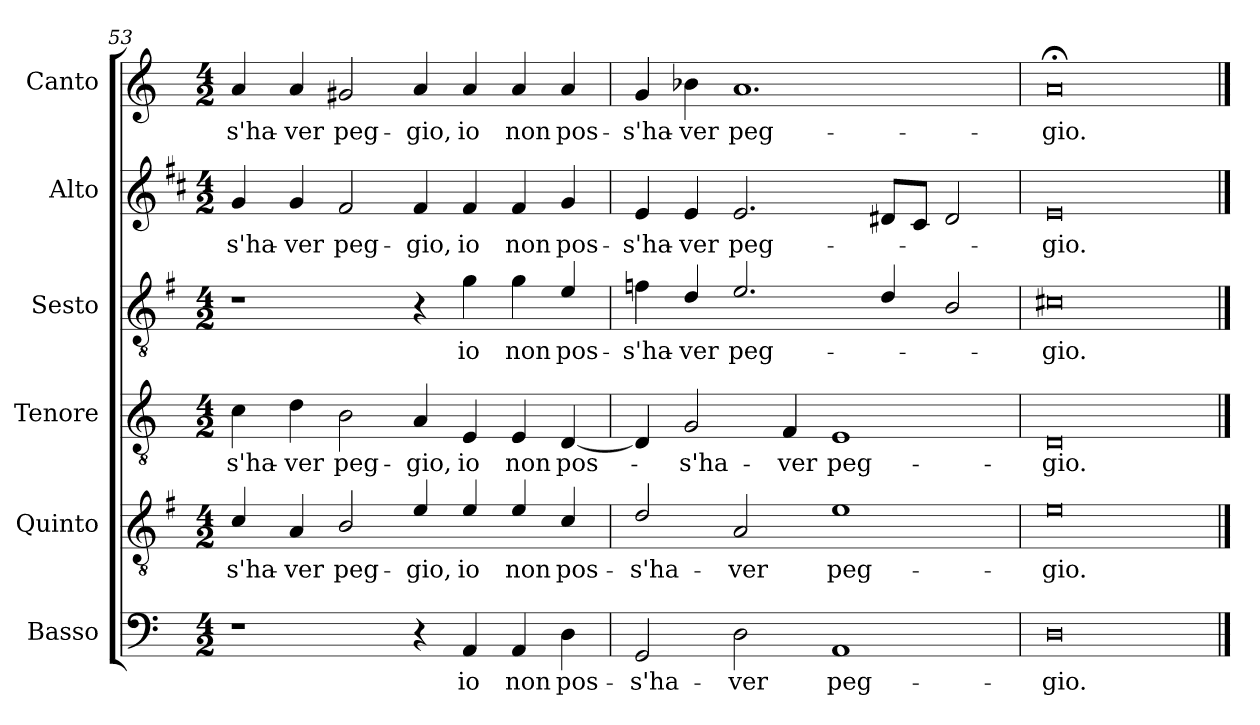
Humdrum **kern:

**kern	**text	**kern	**text	**kern	**text	**kern	**text	**kern	**text	**kern	**text
*part6	*part6	*part5	*part5	*part4	*part4	*part3	*part3	*part2	*part2	*part1	*part1
*staff6	*staff6	*staff5	*staff5	*staff4	*staff4	*staff3	*staff3	*staff2	*staff2	*staff1	*staff1
*I"Basso	*	*I"Quinto	*	*I"Tenore	*	*I"Sesto	*	*I"Alto	*	*I"Canto	*
*I'B	*	*	*	*I'T	*	*	*	*I'A	*	*I'C	*
*clefF4	*	*clefGv2	*	*clefGv2	*	*clefGv2	*	*clefG2	*	*clefG2	*
*	*	*ITrd4c7	*	*	*	*ITrd4c7	*	*ITrd1c2	*	*	*
*k[]	*	*k[]	*	*k[]	*	*k[]	*	*k[]	*	*k[]	*
*C:	*	*C:	*	*C:	*	*C:	*	*C:	*	*C:	*
*M4/2	*	*M4/2	*	*M4/2	*	*M4/2	*	*M4/2	*	*M4/2	*
=53	=53	=53	=53	=53	=53	=53	=53	=53	=53	=53	=53
!	!	!	!LO:LY:b	!	!LO:LY:b	!	!	!	!LO:LY:b	!	!LO:LY:b
1r	.	4F/	-s'ha-	4c\	-s'ha-	1r	.	4f/	-s'ha-	4a/	-s'ha-
!	!	!	!LO:LY:b	!	!LO:LY:b	!	!	!	!LO:LY:b	!	!LO:LY:b
.	.	4D/	-ver	4d\	-ver	.	.	4f/	-ver	4a/	-ver
!	!	!	!LO:LY:b	!	!LO:LY:b	!	!	!	!LO:LY:b	!	!LO:LY:b
.	.	2E/	peg-	2B\	peg-	.	.	2e/	peg-	2g#X/	peg-
!	!	!	!LO:LY:b	!	!LO:LY:b	!	!	!	!LO:LY:b	!	!LO:LY:b
4r	.	4A/	-gio,	4A/	-gio,	4r	.	4e/	-gio,	4a/	-gio,
!	!LO:LY:b	!	!LO:LY:b	!	!LO:LY:b	!	!LO:LY:b	!	!LO:LY:b	!	!LO:LY:b
4AA/	io	4A/	io	4E/	io	4c\	io	4e/	io	4a/	io
!	!LO:LY:b	!	!LO:LY:b	!	!LO:LY:b	!	!LO:LY:b	!	!LO:LY:b	!	!LO:LY:b
4AA/	non	4A/	non	4E/	non	4c\	non	4e/	non	4a/	non
!	!LO:LY:b	!	!LO:LY:b	!	!LO:LY:b	!	!LO:LY:b	!	!LO:LY:b	!	!LO:LY:b
4D\	pos-	4F/	pos-	[4D/	pos-	4A/	pos-	4f/	pos-	4a/	pos-
=54	=54	=54	=54	=54	=54	=54	=54	=54	=54	=54	=54
!	!LO:LY:b	!	!LO:LY:b	!	!	!	!LO:LY:b	!	!LO:LY:b	!	!LO:LY:b
2GG/	-s'ha-	2G/	-s'ha-	4D/]	.	4B-X\	-s'ha-	4d/	-s'ha-	4g/	-s'ha-
!	!	!	!	!	!LO:LY:b	!	!LO:LY:b	!	!LO:LY:b	!	!LO:LY:b
.	.	.	.	2G/	-s'ha-	4G/	-ver	4d/	-ver	4b-X\	-ver
!	!LO:LY:b	!	!LO:LY:b	!	!	!	!LO:LY:b	!	!LO:LY:b	!	!LO:LY:b
2D\	-ver	2D/	-ver	.	.	2.A/	peg-	2.d/	peg-	1.a	peg-
!	!	!	!	!	!LO:LY:b	!	!	!	!	!	!
.	.	.	.	4F/	-ver	.	.	.	.	.	.
!	!LO:LY:b	!	!LO:LY:b	!	!LO:LY:b	!	!	!	!	!	!
1AA	peg-	1A	peg-	1E	peg-	.	.	.	.	.	.
.	.	.	.	.	.	4G/	.	8c#X/L	.	.	.
.	.	.	.	.	.	.	.	8B/J	.	.	.
.	.	.	.	.	.	2E/	.	2c#/	.	.	.
=55	=55	=55	=55	=55	=55	=55	=55	=55	=55	=55	=55
!	!LO:LY:b	!	!LO:LY:b	!	!LO:LY:b	!	!LO:LY:b	!	!LO:LY:b	!	!LO:LY:b
0D	-gio.	0A	-gio.	0D	-gio.	0F#X	-gio.	0d	-gio.	0a;<	-gio.
==	==	==	==	==	==	==	==	==	==	==	==
*-	*-	*-	*-	*-	*-	*-	*-	*-	*-	*-	*-
